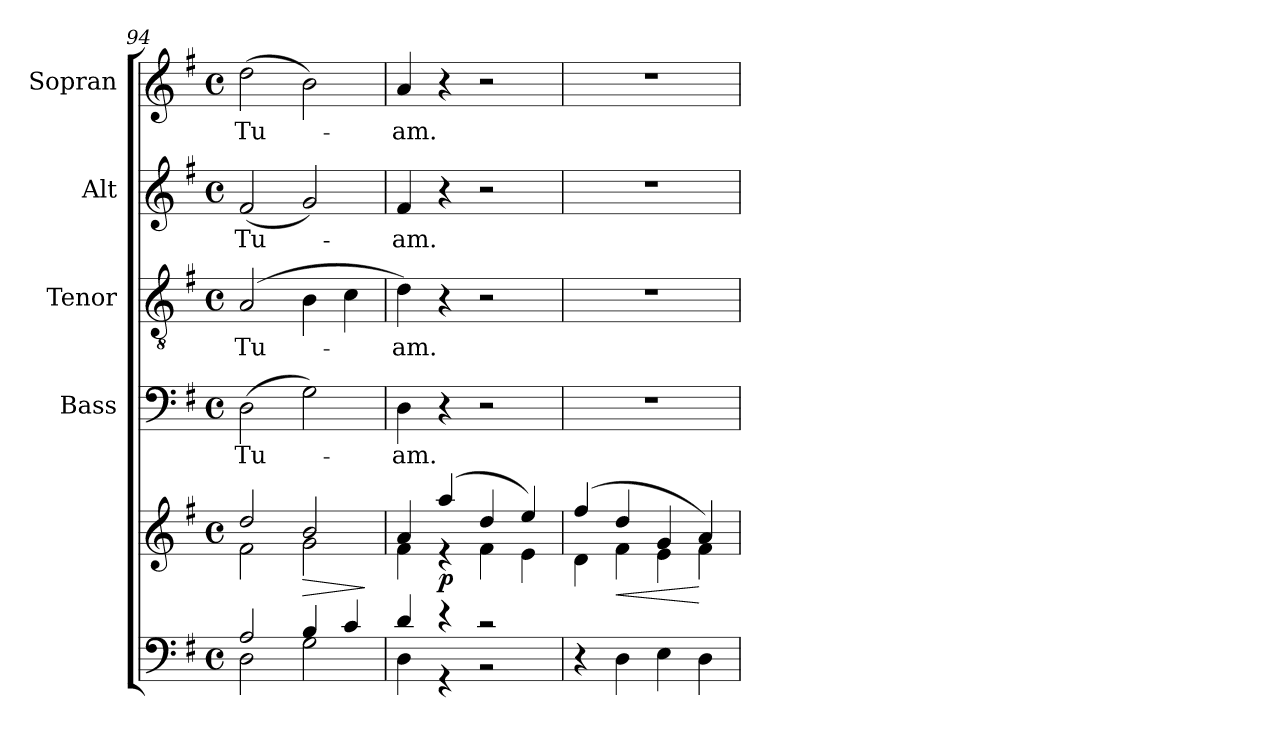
**kern	**kern	**dynam	**kern	**text	**kern	**text	**kern	**text	**kern	**text
*part5	*part5	*part5	*part4	*part4	*part3	*part3	*part2	*part2	*part1	*part1
*staff6	*staff5	*staff5/6	*staff4	*staff4	*staff3	*staff3	*staff2	*staff2	*staff1	*staff1
*	*	*	*I"Bass	*	*I"Tenor	*	*I"Alt	*	*I"Sopran	*
*	*	*	*I'B.	*	*I'T.	*	*I'A.	*	*I'S.	*
*clefF4	*clefG2	*	*clefF4	*	*clefGv2	*	*clefG2	*	*clefG2	*
*k[f#]	*k[f#]	*	*k[f#]	*	*k[f#]	*	*k[f#]	*	*k[f#]	*
*G:	*G:	*	*G:	*	*G:	*	*G:	*	*G:	*
*M4/4	*M4/4	*	*M4/4	*	*M4/4	*	*M4/4	*	*M4/4	*
*met(c)	*met(c)	*	*met(c)	*	*met(c)	*	*met(c)	*	*met(c)	*
=94	=94	=94	=94	=94	=94	=94	=94	=94	=94	=94
*^	*^	*	*	*	*	*	*	*	*	*
!	!	!	!	!	!	!LO:LY:b	!	!LO:LY:b	!	!LO:LY:b	!	!LO:LY:b
2A/	2D\	2dd/	2f#\	.	(>2D\	Tu-	(2A/	Tu-	(<2f#/	Tu-	(>2dd\	Tu-
!	!	!	!	!LO:HP:b	!	!	!	!	!	!	!	!
4B/	2G\	2b/	2g\	>	2G\)	.	4B\	.	2g/)	.	2b\)	.
4c/	.	.	.	.	.	.	4c\	.	.	.	.	.
*v	*v	*	*	*	*	*	*	*	*	*	*	*
*	*v	*v	*	*	*	*	*	*	*	*	*
.	.	]	.	.	.	.	.	.	.	.
=95	=95	=95	=95	=95	=95	=95	=95	=95	=95	=95
*^	*^	*	*	*	*	*	*	*	*	*
!	!	!	!	!	!	!LO:LY:b	!	!LO:LY:b	!	!LO:LY:b	!	!LO:LY:b
4d/	4D\	4a/	4f#\	.	4D\	-am.	4d\)	-am.	4f#/	-am.	4a/	-am.
!	!	!	!	!LO:DY:b	!	!	!	!	!	!	!	!
4r	4r	(4aa/	4re	p	4r	.	4r	.	4r	.	4r	.
2r	2r	4dd/	4f#\	.	2r	.	2r	.	2r	.	2r	.
.	.	4ee/)	4e\	.	.	.	.	.	.	.	.	.
*v	*v	*	*	*	*	*	*	*	*	*	*	*
!!LO:PB:g=z
=96	=96	=96	=96	=96	=96	=96	=96	=96	=96	=96	=96
4r	(4ff#/	4d\	.	1r	.	1r	.	1r	.	1r	.
!	!	!	!LO:HP:b	!	!	!	!	!	!	!	!
4D\	4dd/	4f#\	<	.	.	.	.	.	.	.	.
4E\	4g/	4e\	.	.	.	.	.	.	.	.	.
4D\	4a/)	4f#\	[	.	.	.	.	.	.	.	.
*	*v	*v	*	*	*	*	*	*	*	*	*
=	=	=	=	=	=	=	=	=	=	=
*-	*-	*-	*-	*-	*-	*-	*-	*-	*-	*-
